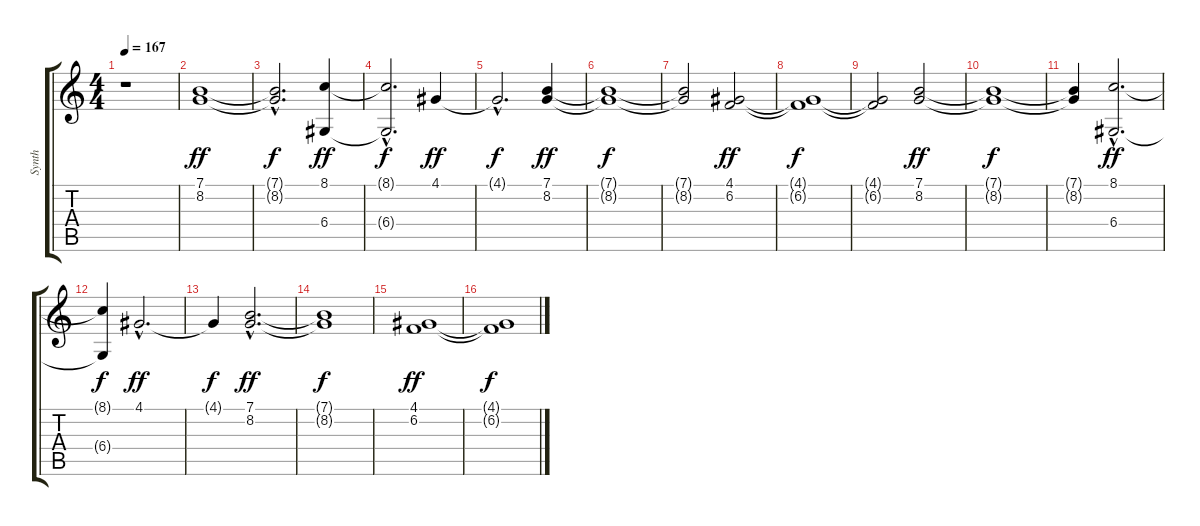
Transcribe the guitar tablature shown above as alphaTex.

\track ("Synth" "Synth") {instrument synthstrings1}
\staff {score tabs}
\tuning (E4 B3 G3 D3 A2 D2) {hide}
\ts (4 4)
\tempo 167
\clef g2
\ks c
r.1{dy f} |
(7.1 8.2).1{dy ff} |
(7.1{hac t} 8.2{hac t}).2{d dy f} (8.1 6.4).4{dy ff} |
(8.1{hac t} 6.4{hac t}).2{d dy f} 4.1.4{dy ff} |
4.1{hac t}.2{d dy f} (7.1 8.2).4{dy ff} |
(7.1{t} 8.2{t}).1{dy f} |
(7.1{t} 8.2{t}).2 (4.1 6.2).2{dy ff} |
(4.1{t} 6.2{t}).1{dy f} |
(4.1{t} 6.2{t}).2 (7.1 8.2).2{dy ff} |
(7.1{t} 8.2{t}).1{dy f} |
(7.1{t} 8.2{t}).4 (8.1{hac} 6.4{hac}).2{d dy ff} |
(8.1{t} 6.4{t}).4{dy f} 4.1{hac}.2{d dy ff} |
4.1{t}.4{dy f} (7.1{hac} 8.2{hac}).2{d dy ff} |
(7.1{t} 8.2{t}).1{dy f} |
(4.1 6.2).1{dy ff} |
(4.1{t} 6.2{t}).1{dy f}
